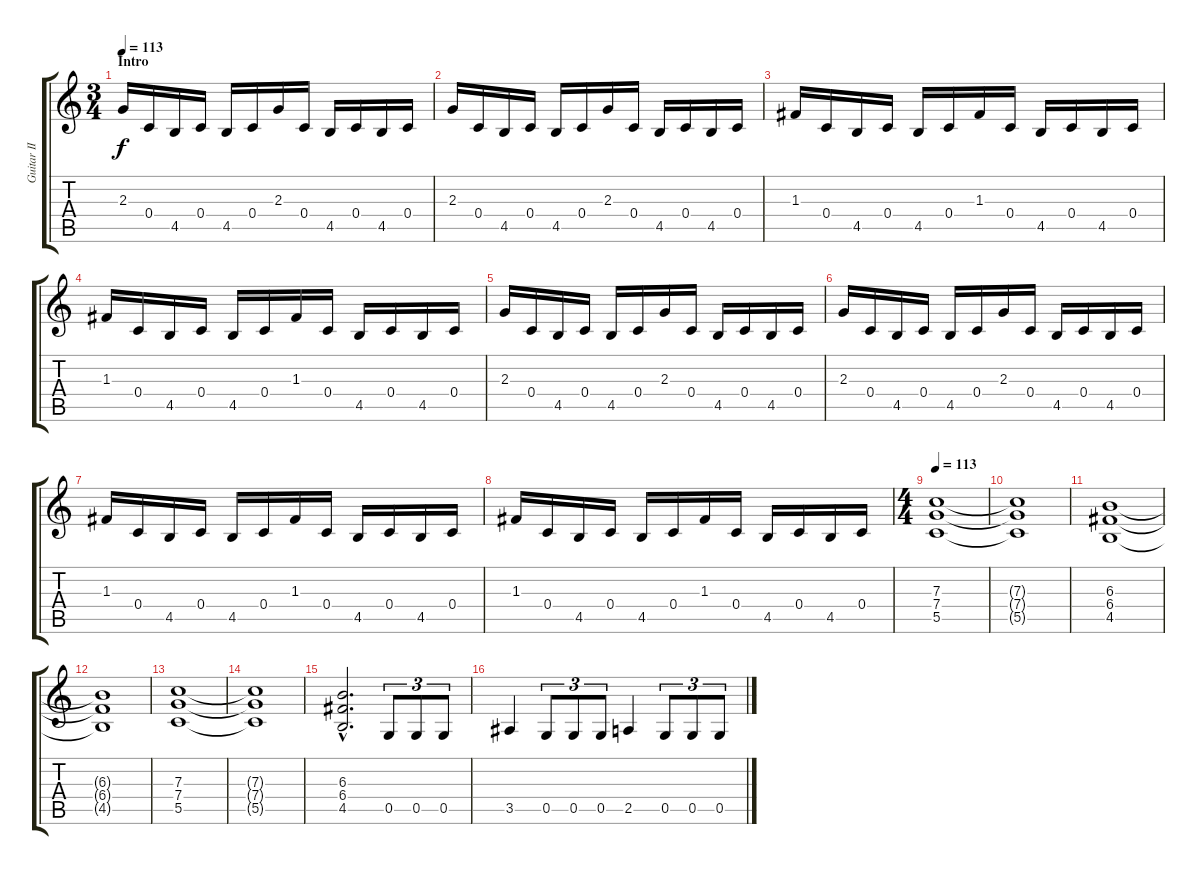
\track ("Guitar II" "Guitar II") {instrument distortionguitar}
\staff {score tabs}
\tuning (D4 A3 F3 C3 G2 D2) {hide}
\ts (3 4)
\section ("" "Intro")
\tempo 113
\tempo 100
\tempo 113
\clef g2
\ks c
2.3.16{dy f instrument distortionguitar} 0.4.16 4.5.16 0.4.16 4.5.16 0.4.16 2.3.16 0.4.16 4.5.16 0.4.16 4.5.16 0.4.16 |
2.3.16 0.4.16 4.5.16 0.4.16 4.5.16 0.4.16 2.3.16 0.4.16 4.5.16 0.4.16 4.5.16 0.4.16 |
1.3.16 0.4.16 4.5.16 0.4.16 4.5.16 0.4.16 1.3.16 0.4.16 4.5.16 0.4.16 4.5.16 0.4.16 |
1.3.16 0.4.16 4.5.16 0.4.16 4.5.16 0.4.16 1.3.16 0.4.16 4.5.16 0.4.16 4.5.16 0.4.16 |
2.3.16 0.4.16 4.5.16 0.4.16 4.5.16 0.4.16 2.3.16 0.4.16 4.5.16 0.4.16 4.5.16 0.4.16 |
2.3.16 0.4.16 4.5.16 0.4.16 4.5.16 0.4.16 2.3.16 0.4.16 4.5.16 0.4.16 4.5.16 0.4.16 |
1.3.16 0.4.16 4.5.16 0.4.16 4.5.16 0.4.16 1.3.16 0.4.16 4.5.16 0.4.16 4.5.16 0.4.16 |
1.3.16 0.4.16 4.5.16 0.4.16 4.5.16 0.4.16 1.3.16 0.4.16 4.5.16 0.4.16 4.5.16 0.4.16 |
\ts (4 4)
\tempo 113
(7.3 7.4 5.5).1 |
(7.3{t} 7.4{t} 5.5{t}).1 |
(6.3 6.4 4.5).1 |
(6.3{t} 6.4{t} 4.5{t}).1 |
(7.3 7.4 5.5).1 |
(7.3{t} 7.4{t} 5.5{t}).1 |
(6.3{hac} 6.4{hac} 4.5{hac}).2{d} 0.5.8{tu (3 2)} 0.5.8{tu (3 2)} 0.5.8{tu (3 2)} |
3.5.4 0.5.8{tu (3 2)} 0.5.8{tu (3 2)} 0.5.8{tu (3 2)} 2.5.4 0.5.8{tu (3 2)} 0.5.8{tu (3 2)} 0.5.8{tu (3 2)}
